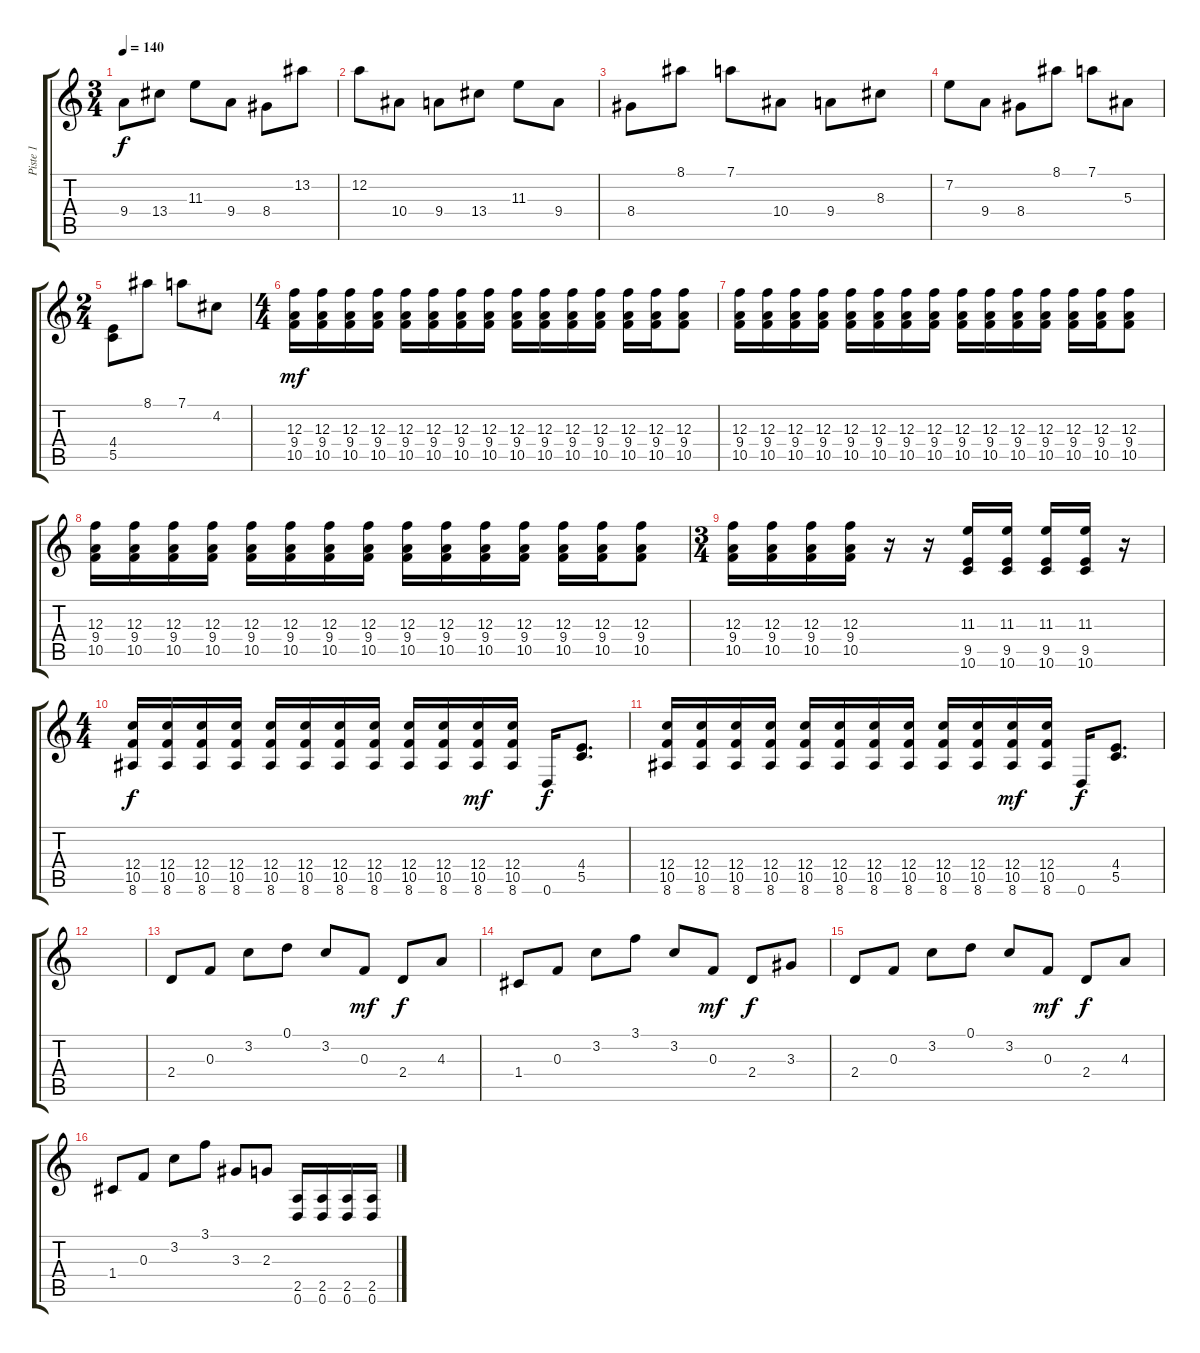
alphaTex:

\track ("Piste 1" "Piste 1") {instrument distortionguitar}
\staff {score tabs}
\tuning (D4 A3 F3 C3 G2 D2) {hide}
\ts (3 4)
\tempo 140
\clef g2
\ks c
9.4.8{dy f} 13.4.8 11.3.8 9.4.8 8.4.8 13.2.8 |
12.2.8 10.4.8 9.4.8 13.4.8 11.3.8 9.4.8 |
8.4.8 8.1.8 7.1.8 10.4.8 9.4.8 8.3.8 |
7.2.8 9.4.8 8.4.8 8.1.8 7.1.8 5.3.8 |
\ts (2 4)
(4.4 5.5).8 8.1.8 7.1.8 4.2.8 |
\ts (4 4)
(12.3 9.4 10.5).16{dy mf} (12.3 9.4 10.5).16 (12.3 9.4 10.5).16 (12.3 9.4 10.5).16 (12.3 9.4 10.5).16 (12.3 9.4 10.5).16 (12.3 9.4 10.5).16 (12.3 9.4 10.5).16 (12.3 9.4 10.5).16 (12.3 9.4 10.5).16 (12.3 9.4 10.5).16 (12.3 9.4 10.5).16 (12.3 9.4 10.5).16 (12.3 9.4 10.5).16 (12.3 9.4 10.5).8 |
(12.3 9.4 10.5).16 (12.3 9.4 10.5).16 (12.3 9.4 10.5).16 (12.3 9.4 10.5).16 (12.3 9.4 10.5).16 (12.3 9.4 10.5).16 (12.3 9.4 10.5).16 (12.3 9.4 10.5).16 (12.3 9.4 10.5).16 (12.3 9.4 10.5).16 (12.3 9.4 10.5).16 (12.3 9.4 10.5).16 (12.3 9.4 10.5).16 (12.3 9.4 10.5).16 (12.3 9.4 10.5).8 |
(12.3 9.4 10.5).16 (12.3 9.4 10.5).16 (12.3 9.4 10.5).16 (12.3 9.4 10.5).16 (12.3 9.4 10.5).16 (12.3 9.4 10.5).16 (12.3 9.4 10.5).16 (12.3 9.4 10.5).16 (12.3 9.4 10.5).16 (12.3 9.4 10.5).16 (12.3 9.4 10.5).16 (12.3 9.4 10.5).16 (12.3 9.4 10.5).16 (12.3 9.4 10.5).16 (12.3 9.4 10.5).8 |
\ts (3 4)
(12.3 9.4 10.5).16 (12.3 9.4 10.5).16 (12.3 9.4 10.5).16 (12.3 9.4 10.5).16 r.16 r.16 (11.3 9.5 10.6).16 (11.3 9.5 10.6).16 (11.3 9.5 10.6).16 (11.3 9.5 10.6).16 r.16 |
\ts (4 4)
(12.4 10.5 8.6).16{dy f} (12.4 10.5 8.6).16 (12.4 10.5 8.6).16 (12.4 10.5 8.6).16 (12.4 10.5 8.6).16 (12.4 10.5 8.6).16 (12.4 10.5 8.6).16 (12.4 10.5 8.6).16 (12.4 10.5 8.6).16 (12.4 10.5 8.6).16 (12.4 10.5 8.6).16{dy mf} (12.4 10.5 8.6).16 0.6.16{dy f} (4.4 5.5).8{d} |
(12.4 10.5 8.6).16 (12.4 10.5 8.6).16 (12.4 10.5 8.6).16 (12.4 10.5 8.6).16 (12.4 10.5 8.6).16 (12.4 10.5 8.6).16 (12.4 10.5 8.6).16 (12.4 10.5 8.6).16 (12.4 10.5 8.6).16 (12.4 10.5 8.6).16 (12.4 10.5 8.6).16{dy mf} (12.4 10.5 8.6).16 0.6.16{dy f} (4.4 5.5).8{d} |
|
2.4.8 0.3.8 3.2.8 0.1.8 3.2.8 0.3.8{dy mf} 2.4.8{dy f} 4.3.8 |
1.4.8 0.3.8 3.2.8 3.1.8 3.2.8 0.3.8{dy mf} 2.4.8{dy f} 3.3.8 |
2.4.8 0.3.8 3.2.8 0.1.8 3.2.8 0.3.8{dy mf} 2.4.8{dy f} 4.3.8 |
1.4.8 0.3.8 3.2.8 3.1.8 3.3.8 2.3.8 (2.5 0.6).16 (2.5 0.6).16 (2.5 0.6).16 (2.5 0.6).16
